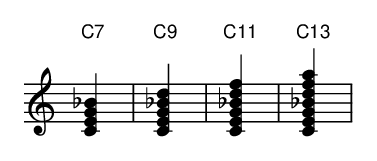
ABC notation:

X:1
M:none
L:1/4
K:C
"C7"[CEG_B]|"C9"[CEG_Bd]|"C11"[CEG_Bdf]|"C13"[CEG_Bdfa]|
